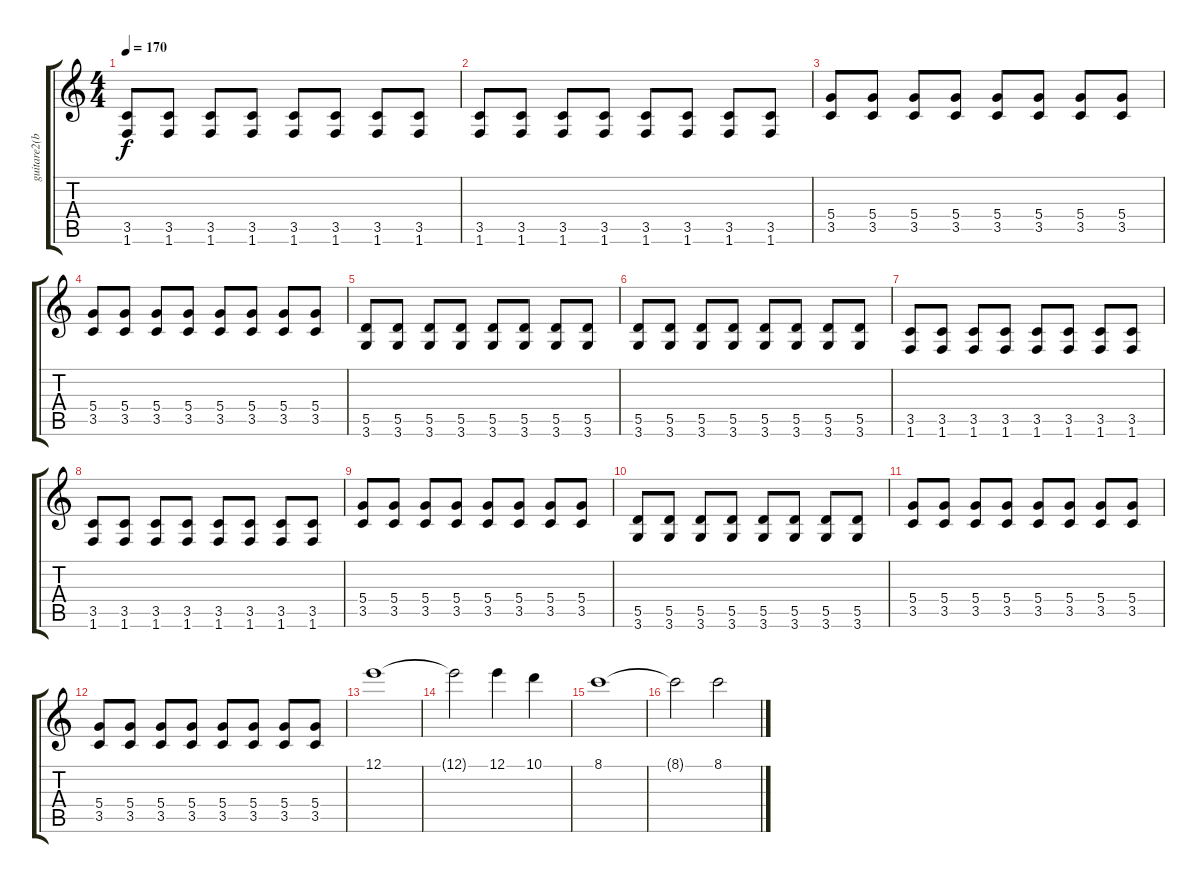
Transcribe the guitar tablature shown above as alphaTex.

\track ("guitare2(bruce)" "guitare2(b") {instrument distortionguitar}
\staff {score tabs}
\tuning (E4 B3 G3 D3 A2 E2) {hide}
\ts (4 4)
\tempo 170
\clef g2
\ks c
(3.5 1.6).8{dy f} (3.5 1.6).8 (3.5 1.6).8 (3.5 1.6).8 (3.5 1.6).8 (3.5 1.6).8 (3.5 1.6).8 (3.5 1.6).8 |
(3.5 1.6).8 (3.5 1.6).8 (3.5 1.6).8 (3.5 1.6).8 (3.5 1.6).8 (3.5 1.6).8 (3.5 1.6).8 (3.5 1.6).8 |
(5.4 3.5).8 (5.4 3.5).8 (5.4 3.5).8 (5.4 3.5).8 (5.4 3.5).8 (5.4 3.5).8 (5.4 3.5).8 (5.4 3.5).8 |
(5.4 3.5).8 (5.4 3.5).8 (5.4 3.5).8 (5.4 3.5).8 (5.4 3.5).8 (5.4 3.5).8 (5.4 3.5).8 (5.4 3.5).8 |
(5.5 3.6).8 (5.5 3.6).8 (5.5 3.6).8 (5.5 3.6).8 (5.5 3.6).8 (5.5 3.6).8 (5.5 3.6).8 (5.5 3.6).8 |
(5.5 3.6).8 (5.5 3.6).8 (5.5 3.6).8 (5.5 3.6).8 (5.5 3.6).8 (5.5 3.6).8 (5.5 3.6).8 (5.5 3.6).8 |
(3.5 1.6).8 (3.5 1.6).8 (3.5 1.6).8 (3.5 1.6).8 (3.5 1.6).8 (3.5 1.6).8 (3.5 1.6).8 (3.5 1.6).8 |
(3.5 1.6).8 (3.5 1.6).8 (3.5 1.6).8 (3.5 1.6).8 (3.5 1.6).8 (3.5 1.6).8 (3.5 1.6).8 (3.5 1.6).8 |
(5.4 3.5).8 (5.4 3.5).8 (5.4 3.5).8 (5.4 3.5).8 (5.4 3.5).8 (5.4 3.5).8 (5.4 3.5).8 (5.4 3.5).8 |
(5.5 3.6).8 (5.5 3.6).8 (5.5 3.6).8 (5.5 3.6).8 (5.5 3.6).8 (5.5 3.6).8 (5.5 3.6).8 (5.5 3.6).8 |
(5.4 3.5).8 (5.4 3.5).8 (5.4 3.5).8 (5.4 3.5).8 (5.4 3.5).8 (5.4 3.5).8 (5.4 3.5).8 (5.4 3.5).8 |
(5.4 3.5).8 (5.4 3.5).8 (5.4 3.5).8 (5.4 3.5).8 (5.4 3.5).8 (5.4 3.5).8 (5.4 3.5).8 (5.4 3.5).8 |
12.1.1 |
12.1{t}.2 12.1.4 10.1.4 |
8.1.1 |
8.1{t}.2 8.1{ss}.2
